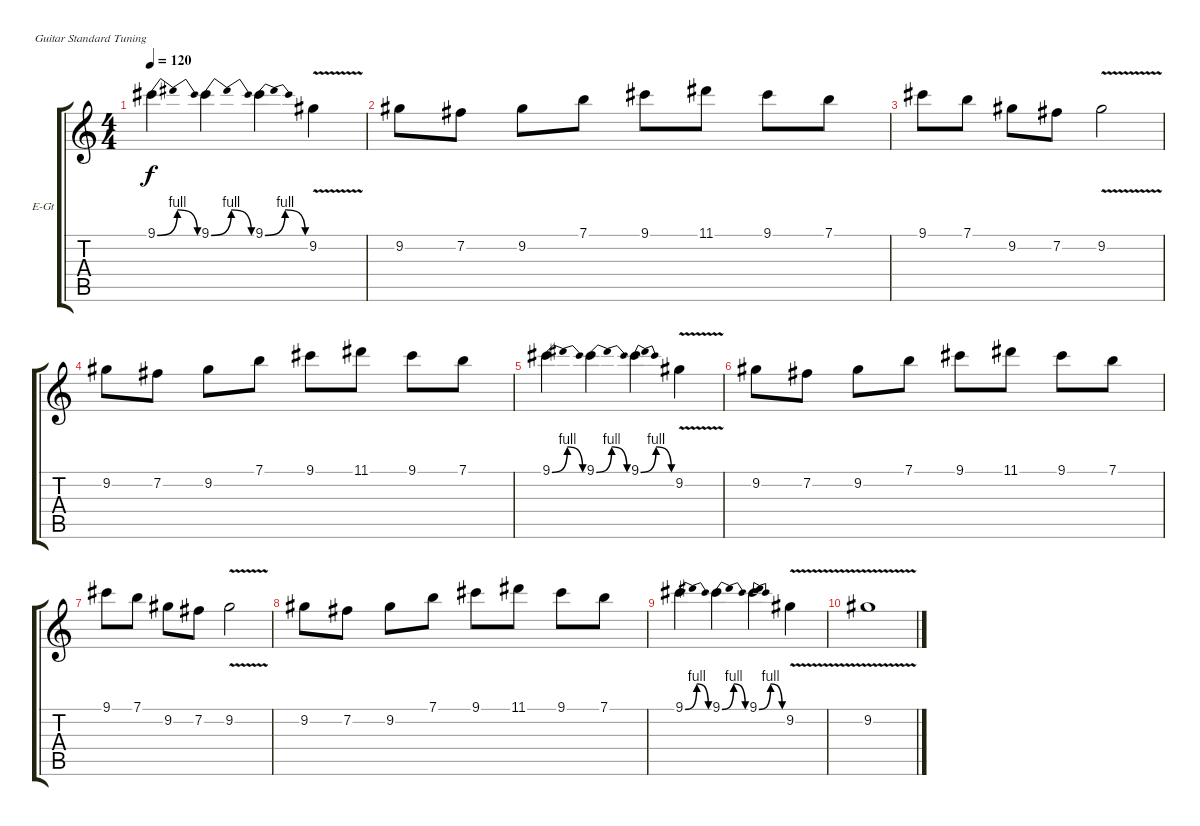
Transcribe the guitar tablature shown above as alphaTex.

\bracketExtendMode groupsimilarinstruments
\firstSystemTrackNameOrientation horizontal
\otherSystemsTrackNameOrientation horizontal
\track ("Äîðîæêà 7" "E-Gt") {instrument electricguitarclean}
\staff {score tabs}
\tuning (E4 B3 G3 D3 A2 E2)
\ts (4 4)
\tempo 120
\clef g2
\ks c
9.1{be (bendrelease 0 0 30 4 30 4 60 0)}.4{dy f} 9.1{be (bendrelease 0 0 30 4 30 4 60 0)}.4 9.1{be (bendrelease 0 0 30 4 30 4 60 0)}.4 9.2{v}.4 |
9.2.8 7.2.8 9.2.8 7.1.8 9.1.8 11.1.8 9.1.8 7.1.8 |
9.1.8 7.1.8 9.2.8 7.2.8 9.2{v}.2 |
9.2.8 7.2.8 9.2.8 7.1.8 9.1.8 11.1.8 9.1.8 7.1.8 |
9.1{be (bendrelease 0 0 30 4 30 4 60 0)}.4 9.1{be (bendrelease 0 0 30 4 30 4 60 0)}.4 9.1{be (bendrelease 0 0 30 4 30 4 60 0)}.4 9.2{v}.4 |
9.2.8 7.2.8 9.2.8 7.1.8 9.1.8 11.1.8 9.1.8 7.1.8 |
9.1.8 7.1.8 9.2.8 7.2.8 9.2{v}.2 |
9.2.8 7.2.8 9.2.8 7.1.8 9.1.8 11.1.8 9.1.8 7.1.8 |
9.1{be (bendrelease 0 0 30 4 30 4 60 0)}.4 9.1{be (bendrelease 0 0 30 4 30 4 60 0)}.4 9.1{be (bendrelease 0 0 30 4 30 4 60 0)}.4 9.2{v}.4 |
9.2{v}.1
